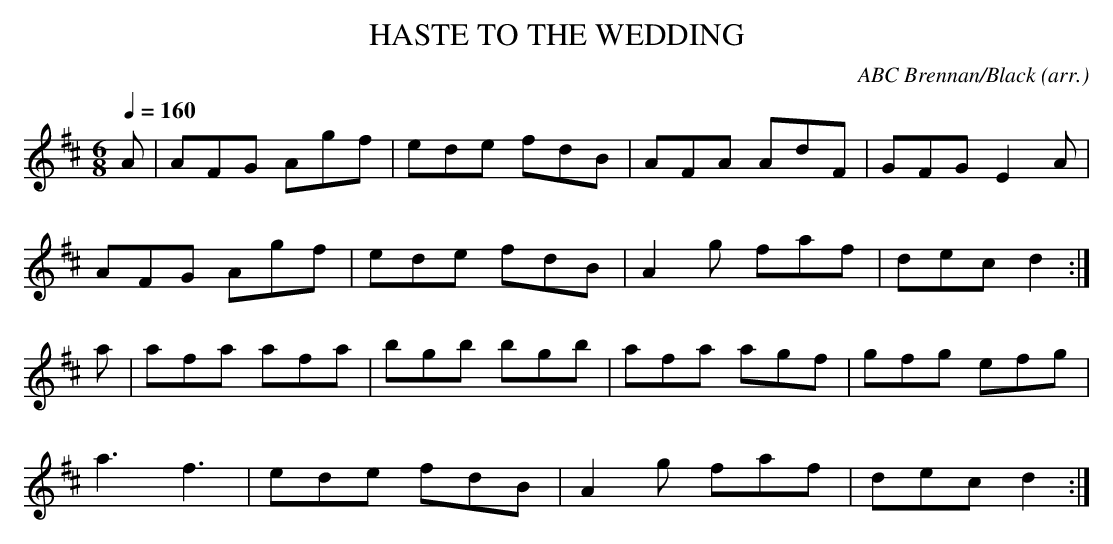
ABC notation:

X:1
T:HASTE TO THE WEDDING
C:ABC Brennan/Black (arr.)
M:6/8
L:1/8
Q:1/4=160
K:D
A|AFG Agf|ede fdB|AFA AdF|GFG E2A|
AFG Agf|ede fdB|A2g faf|dec d2:|
a|afa afa|bgb bgb|afa agf|gfg efg|
a3 f3|ede fdB|A2g faf|dec d2:|
